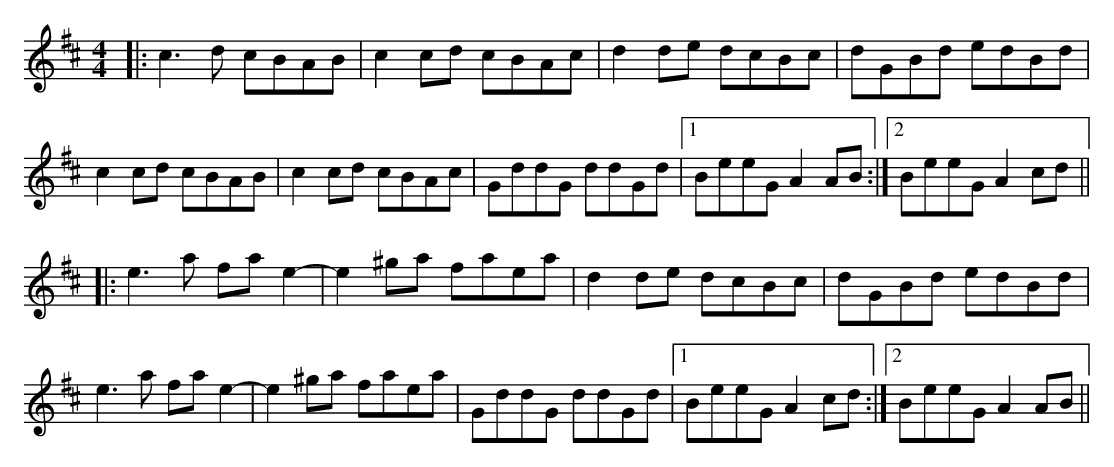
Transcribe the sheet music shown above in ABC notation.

X:1
M:4/4
K:Amix
|:c3 d cBAB|c2 cd cBAc|d2 de dcBc|dGBd edBd|
c2 cd cBAB|c2 cd cBAc|GddG ddGd|1 BeeG A2 AB:|2 BeeG A2 cd||
|:e3 a fa e2-|e2 ^ga faea|d2 de dcBc|dGBd edBd|
e3 a fa e2-|e2 ^ga faea|GddG ddGd|1 BeeG A2 cd:|2 BeeG A2 AB||
